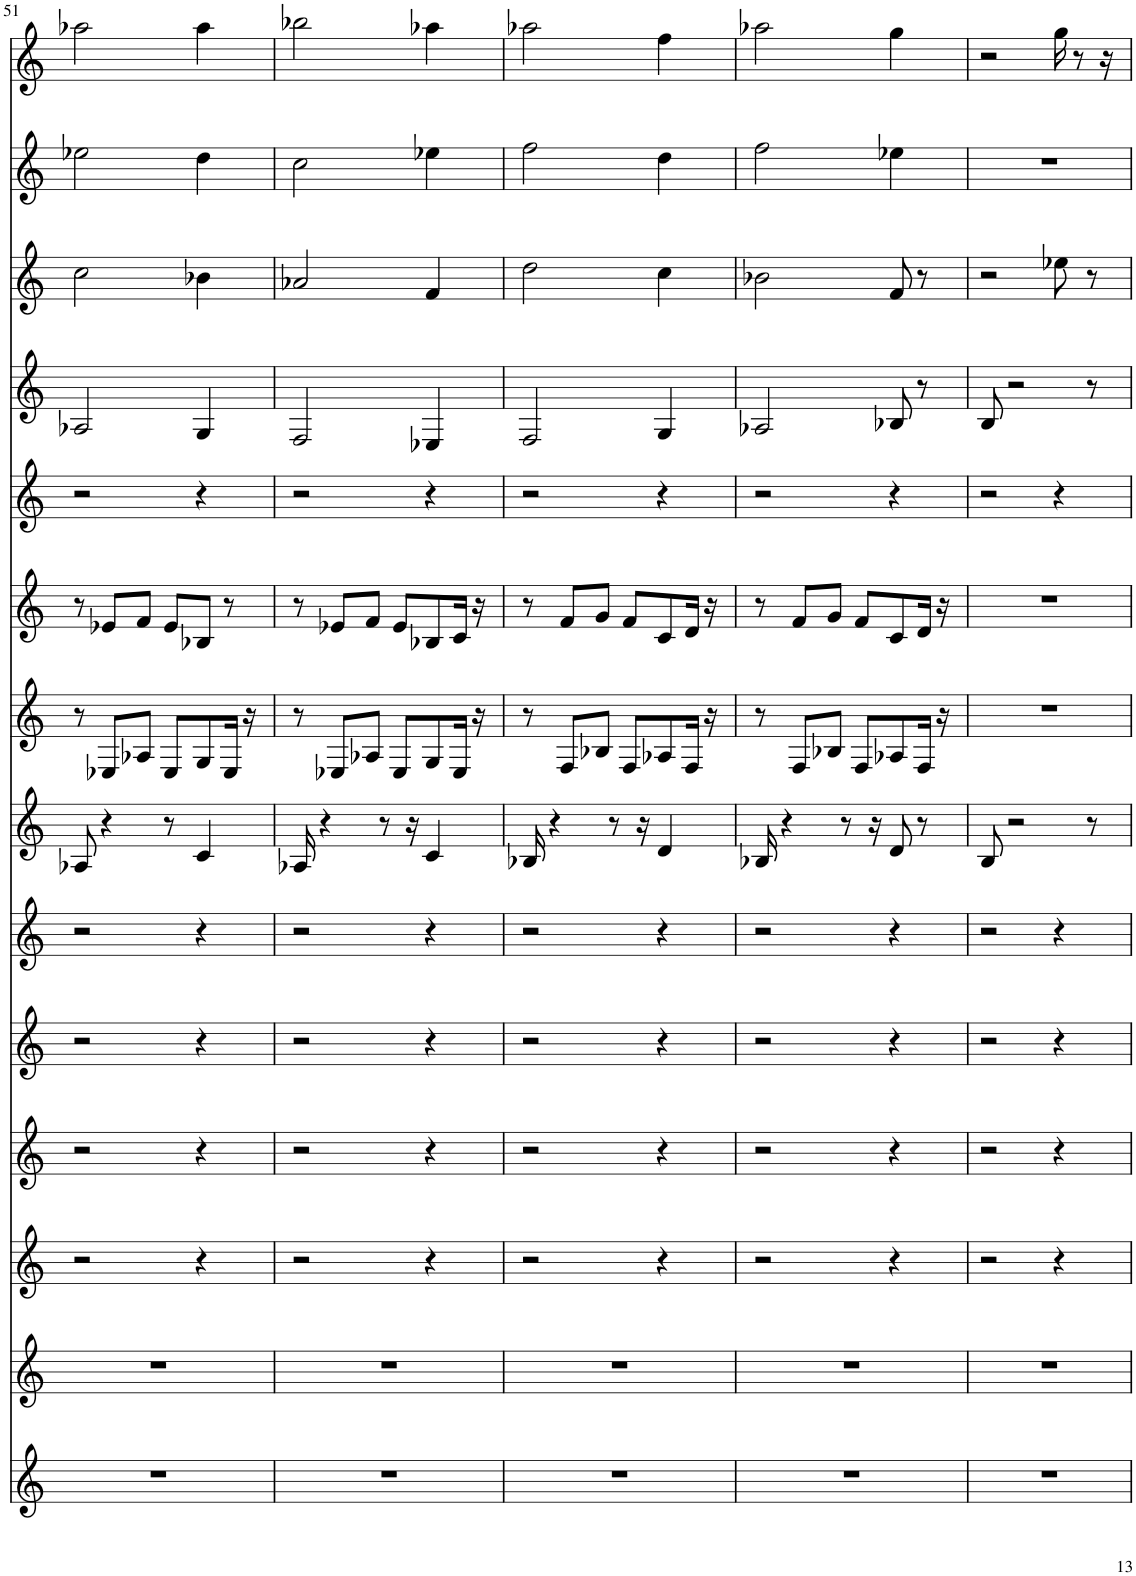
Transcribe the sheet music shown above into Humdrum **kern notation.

**kern	**kern	**kern	**kern	**kern	**kern	**kern	**kern	**kern	**kern	**kern	**kern	**kern	**kern
*part14	*part13	*part12	*part11	*part10	*part9	*part8	*part7	*part6	*part5	*part4	*part3	*part2	*part1
*staff14	*staff13	*staff12	*staff11	*staff10	*staff9	*staff8	*staff7	*staff6	*staff5	*staff4	*staff3	*staff2	*staff1
*I"TRACK 15	*I"TRACK 14	*I"TRACK 12	*I"TRACK 11	*I"TRACK 10	*I"TRACK 09	*I"TRACK 08	*I"TRACK 07	*I"TRACK 06	*I"TRACK 05	*I"TRACK 04	*I"TRACK 03	*I"TRACK 02	*I"TRACK 01
!!LO:PB:g=z
*clefG2	*clefG2	*clefG2	*clefG2	*clefG2	*clefG2	*clefG2	*clefG2	*clefG2	*clefG2	*clefG2	*clefG2	*clefG2	*clefG2
*k[]	*k[]	*k[]	*k[]	*k[]	*k[]	*k[]	*k[]	*k[]	*k[]	*k[]	*k[]	*k[]	*k[]
*M6/8	*M6/8	*M6/8	*M6/8	*M6/8	*M6/8	*M6/8	*M6/8	*M6/8	*M6/8	*M6/8	*M6/8	*M6/8	*M6/8
=51	=51	=51	=51	=51	=51	=51	=51	=51	=51	=51	=51	=51	=51
2.r	2.r	2r	2r	2r	2r	8A-X/	8r	8r	2r	2A-X/	2cc\	2ee-X\	2aa-X\
.	.	.	.	.	.	4r	8E-X/L	8e-X/L	.	.	.	.	.
.	.	.	.	.	.	.	8A-X/J	8f/J	.	.	.	.	.
.	.	.	.	.	.	8r	8E-/L	8e-/L	.	.	.	.	.
.	.	4r	4r	4r	4r	4c/	8G/	8B-X/J	4r	4G/	4b-X\	4dd\	4aa-\
.	.	.	.	.	.	.	16E-/Jk	8r	.	.	.	.	.
.	.	.	.	.	.	.	16r	.	.	.	.	.	.
=52	=52	=52	=52	=52	=52	=52	=52	=52	=52	=52	=52	=52	=52
2.r	2.r	2r	2r	2r	2r	16A-X/	8r	8r	2r	2F/	2a-X/	2cc\	2bb-X\
.	.	.	.	.	.	4r	.	.	.	.	.	.	.
.	.	.	.	.	.	.	8E-X/L	8e-X/L	.	.	.	.	.
.	.	.	.	.	.	.	8A-X/J	8f/J	.	.	.	.	.
.	.	.	.	.	.	8r	.	.	.	.	.	.	.
.	.	.	.	.	.	.	8E-/L	8e-/L	.	.	.	.	.
.	.	.	.	.	.	16r	.	.	.	.	.	.	.
.	.	4r	4r	4r	4r	4c/	8G/	8B-X/	4r	4E-X/	4f/	4ee-X\	4aa-X\
.	.	.	.	.	.	.	16E-/Jk	16c/Jk	.	.	.	.	.
.	.	.	.	.	.	.	16r	16r	.	.	.	.	.
=53	=53	=53	=53	=53	=53	=53	=53	=53	=53	=53	=53	=53	=53
2.r	2.r	2r	2r	2r	2r	16B-X/	8r	8r	2r	2F/	2dd\	2ff\	2aa-X\
.	.	.	.	.	.	4r	.	.	.	.	.	.	.
.	.	.	.	.	.	.	8F/L	8f/L	.	.	.	.	.
.	.	.	.	.	.	.	8B-X/J	8g/J	.	.	.	.	.
.	.	.	.	.	.	8r	.	.	.	.	.	.	.
.	.	.	.	.	.	.	8F/L	8f/L	.	.	.	.	.
.	.	.	.	.	.	16r	.	.	.	.	.	.	.
.	.	4r	4r	4r	4r	4d/	8A-X/	8c/	4r	4G/	4cc\	4dd\	4ff\
.	.	.	.	.	.	.	16F/Jk	16d/Jk	.	.	.	.	.
.	.	.	.	.	.	.	16r	16r	.	.	.	.	.
=54	=54	=54	=54	=54	=54	=54	=54	=54	=54	=54	=54	=54	=54
2.r	2.r	2r	2r	2r	2r	16B-X/	8r	8r	2r	2A-X/	2b-X\	2ff\	2aa-X\
.	.	.	.	.	.	4r	.	.	.	.	.	.	.
.	.	.	.	.	.	.	8F/L	8f/L	.	.	.	.	.
.	.	.	.	.	.	.	8B-X/J	8g/J	.	.	.	.	.
.	.	.	.	.	.	8r	.	.	.	.	.	.	.
.	.	.	.	.	.	.	8F/L	8f/L	.	.	.	.	.
.	.	.	.	.	.	16r	.	.	.	.	.	.	.
.	.	4r	4r	4r	4r	8d/	8A-X/	8c/	4r	8B-X/	8f/	4ee-X\	4gg\
.	.	.	.	.	.	8r	16F/Jk	16d/Jk	.	8r	8r	.	.
.	.	.	.	.	.	.	16r	16r	.	.	.	.	.
=55	=55	=55	=55	=55	=55	=55	=55	=55	=55	=55	=55	=55	=55
2.r	2.r	2r	2r	2r	2r	8B/	2.r	2.r	2r	8B/	2r	2.r	2r
.	.	.	.	.	.	2r	.	.	.	2r	.	.	.
.	.	4r	4r	4r	4r	.	.	.	4r	.	8ee-X\	.	16gg\
.	.	.	.	.	.	.	.	.	.	.	.	.	8r
.	.	.	.	.	.	8r	.	.	.	8r	8r	.	.
.	.	.	.	.	.	.	.	.	.	.	.	.	16r
=	=	=	=	=	=	=	=	=	=	=	=	=	=
*-	*-	*-	*-	*-	*-	*-	*-	*-	*-	*-	*-	*-	*-
